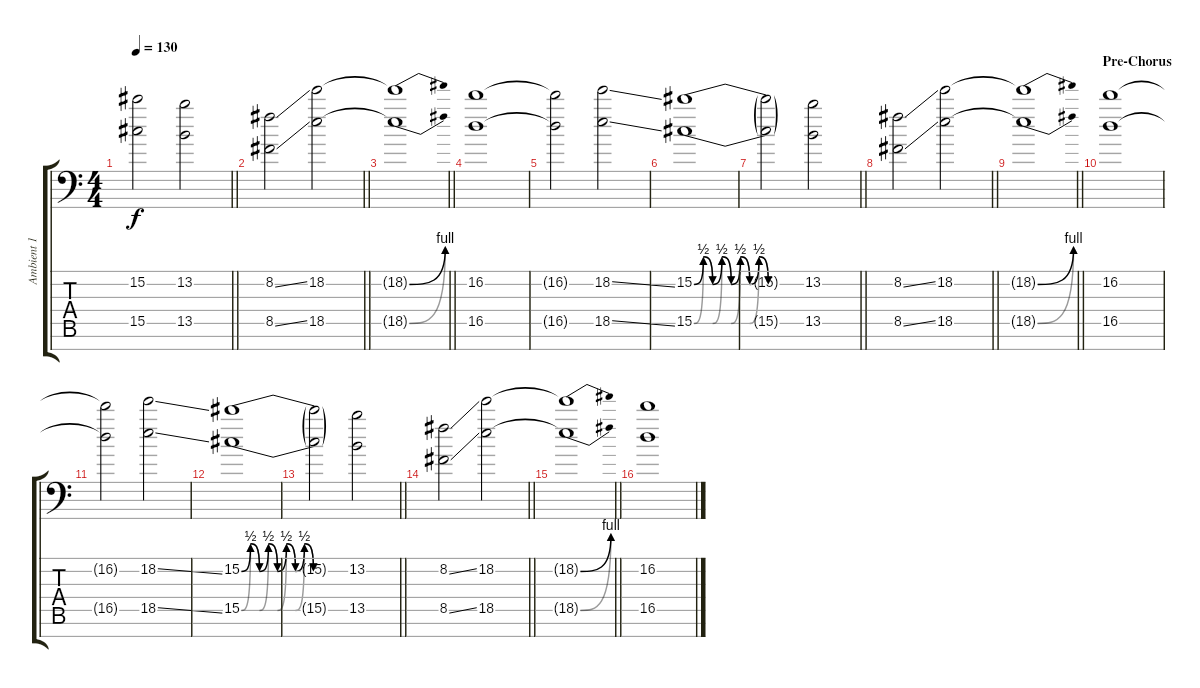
\track ("Ambient 1" "Ambient 1") {instrument electricguitarjazz}
\staff {score tabs}
\tuning (Eb4 Bb3 Gb3 Eb3 Bb2 F2 Bb1) {hide}
\ts (4 4)
\tempo 130
\clef f4
\barLineRight lightlight
\ks c
(15.2{t} 15.5{t}).2{dy f} (13.2 13.5).2 |
\barLineRight lightlight
(8.2{ss} 8.5{ss}).2 (18.2 18.5).2 |
\barLineRight lightlight
(18.2{be (bend 0 0 60 4) t} 18.5{be (bend 0 0 60 4) t}).1 |
(16.2 16.5).1 |
(16.2{t} 16.5{t}).2 (18.2{ss} 18.5{ss}).2 |
(15.2{be (custom 0 0 5 2 10 0 15 2 20 0 25 2 30 0 35 2 40 0 60 0)} 15.5{be (custom 0 0 5 2 10 0 15 2 20 0 25 2 30 0 35 2 40 0 60 0)}).1 |
\barLineRight lightlight
(15.2{t} 15.5{t}).2 (13.2 13.5).2 |
\barLineRight lightlight
(8.2{ss} 8.5{ss}).2 (18.2 18.5).2 |
\barLineRight lightlight
(18.2{be (bend 0 0 60 4) t} 18.5{be (bend 0 0 60 4) t}).1 |
\section ("" "Pre-Chorus")
(16.2 16.5).1 |
(16.2{t} 16.5{t}).2 (18.2{ss} 18.5{ss}).2 |
(15.2{be (custom 0 0 5 2 10 0 15 2 20 0 25 2 30 0 35 2 40 0 60 0)} 15.5{be (custom 0 0 5 2 10 0 15 2 20 0 25 2 30 0 35 2 40 0 60 0)}).1 |
\barLineRight lightlight
(15.2{t} 15.5{t}).2 (13.2 13.5).2 |
\barLineRight lightlight
(8.2{ss} 8.5{ss}).2 (18.2 18.5).2 |
\barLineRight lightlight
(18.2{be (bend 0 0 60 4) t} 18.5{be (bend 0 0 60 4) t}).1 |
(16.2 16.5).1
